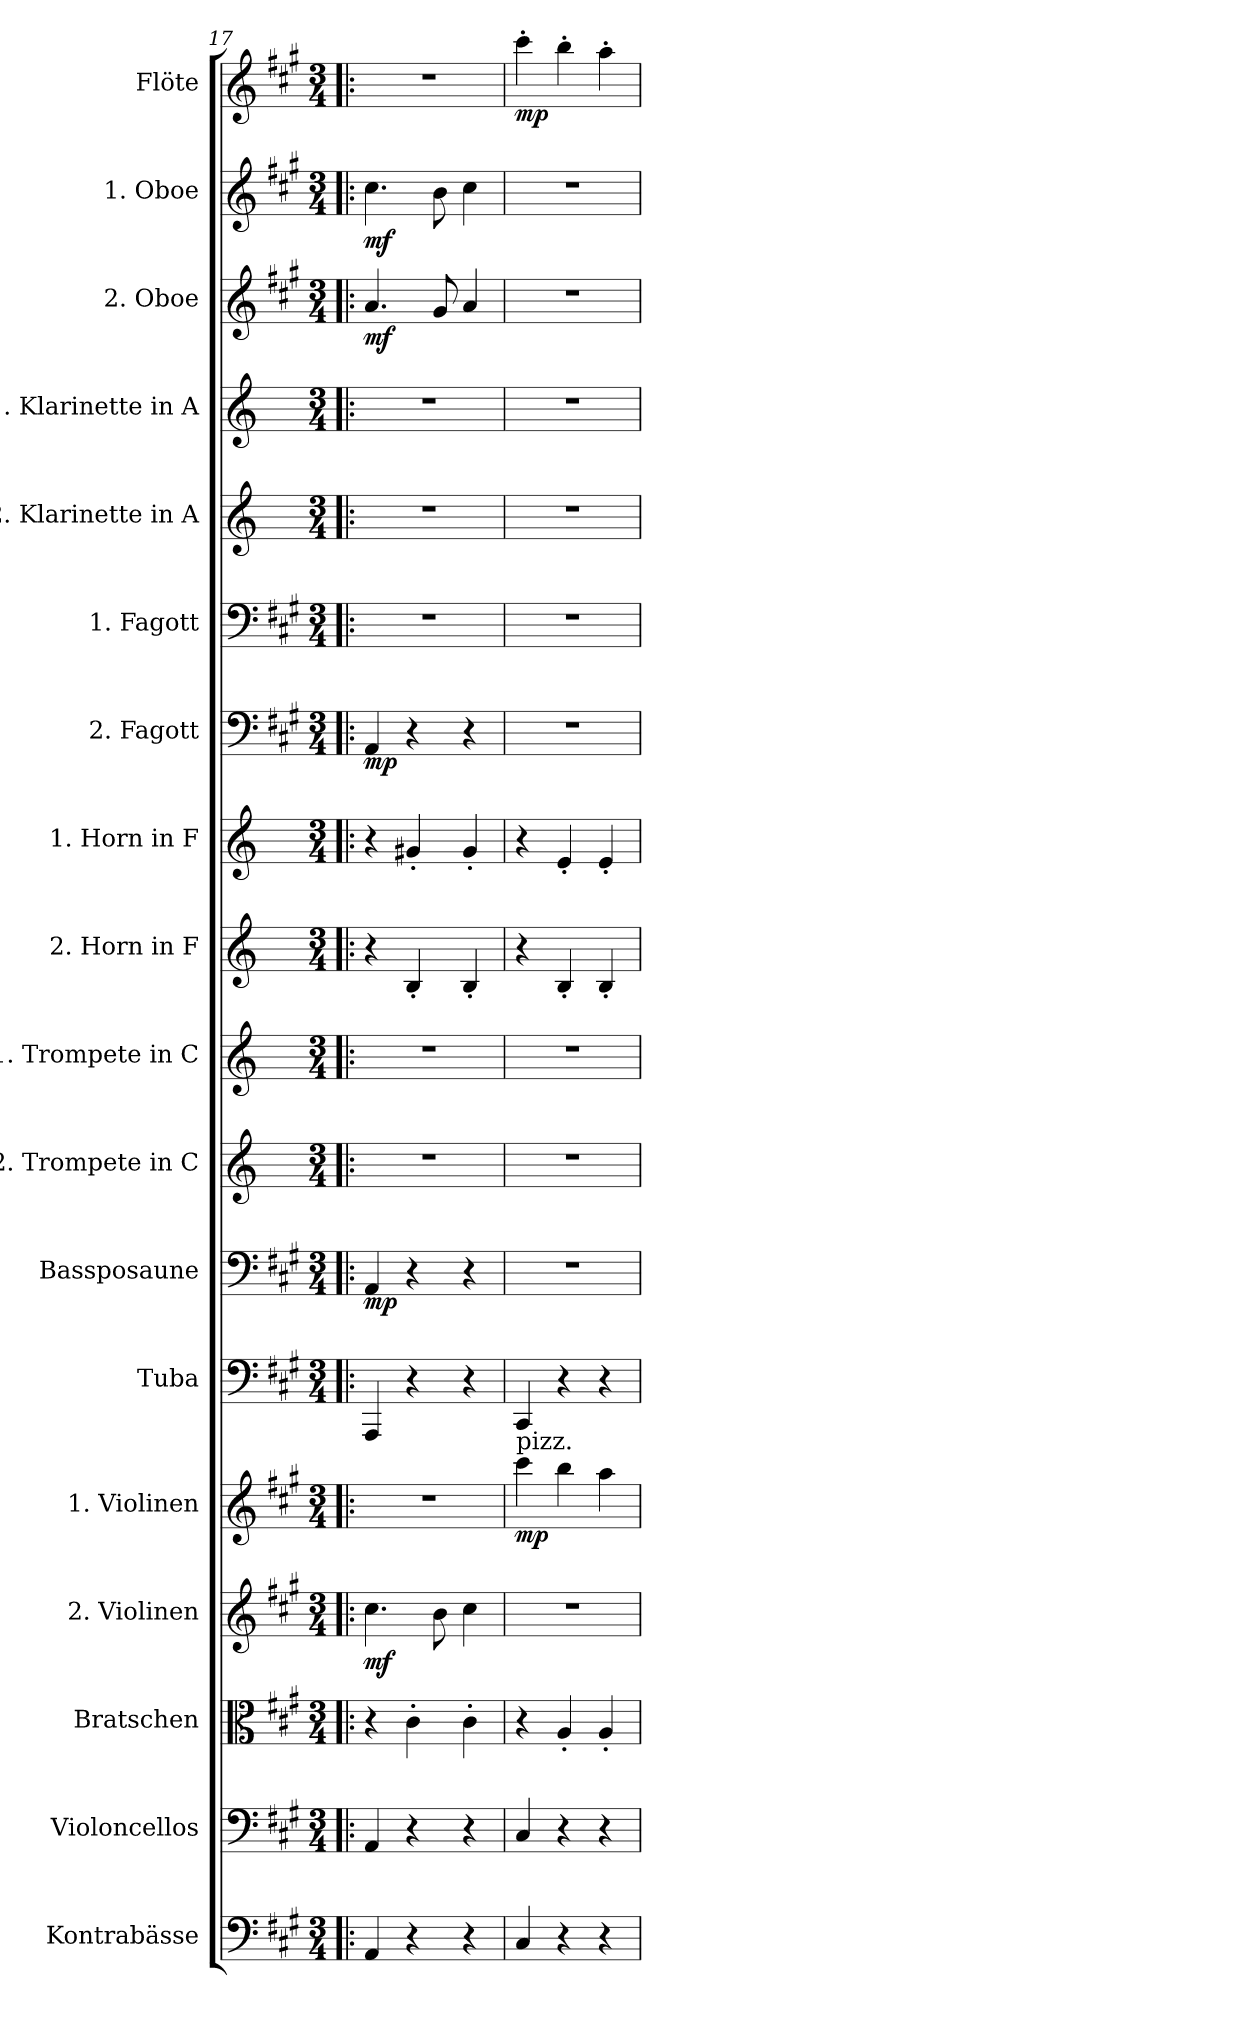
**kern	**kern	**kern	**kern	**dynam	**kern	**dynam	**kern	**kern	**dynam	**kern	**kern	**kern	**kern	**kern	**dynam	**kern	**kern	**kern	**kern	**dynam	**kern	**dynam	**kern	**dynam
*part18	*part17	*part16	*part15	*part15	*part14	*part14	*part13	*part12	*part12	*part11	*part10	*part9	*part8	*part7	*part7	*part6	*part5	*part4	*part3	*part3	*part2	*part2	*part1	*part1
*staff18	*staff17	*staff16	*staff15	*staff15	*staff14	*staff14	*staff13	*staff12	*staff12	*staff11	*staff10	*staff9	*staff8	*staff7	*staff7	*staff6	*staff5	*staff4	*staff3	*staff3	*staff2	*staff2	*staff1	*staff1
*I"Kontrabässe	*I"Violoncellos	*I"Bratschen	*I"2. Violinen	*	*I"1. Violinen	*	*I"Tuba	*I"Bassposaune	*	*I"2. Trompete in C	*I"1. Trompete in C	*I"2. Horn in F	*I"1. Horn in F	*I"2. Fagott	*	*I"1. Fagott	*I"2. Klarinette in A	*I"1. Klarinette in A	*I"2. Oboe	*	*I"1. Oboe	*	*I"Flöte	*
*I'Kbs.	*I'Vcs.	*I'Bran.	*I'2. Vln.	*	*I'1. Vln.	*	*I'Tba.	*I'B.psn.	*	*	*	*	*	*I'2. Fgt.	*	*I'1. Fgt.	*	*	*I'2. Ob.	*	*I'1. Ob.	*	*I'Fl.	*
!!LO:PB:g=z
*clefF4	*clefF4	*clefC3	*clefG2	*	*clefG2	*	*clefF4	*clefF4	*	*clefG2	*clefG2	*clefG2	*clefG2	*clefF4	*	*clefF4	*clefG2	*clefG2	*clefG2	*	*clefG2	*	*clefG2	*
*ITrd7c12	*	*	*	*	*	*	*	*	*	*	*	*ITrd4c7	*ITrd4c7	*	*	*	*ITrd2c3	*ITrd2c3	*	*	*	*	*	*
*k[f#c#g#]	*k[f#c#g#]	*k[f#c#g#]	*k[f#c#g#]	*	*k[f#c#g#]	*	*k[f#c#g#]	*k[f#c#g#]	*	*k[]	*k[]	*k[b-]	*k[b-]	*k[f#c#g#]	*	*k[f#c#g#]	*k[f#c#g#]	*k[f#c#g#]	*k[f#c#g#]	*	*k[f#c#g#]	*	*k[f#c#g#]	*
*M3/4	*M3/4	*M3/4	*M3/4	*	*M3/4	*	*M3/4	*M3/4	*	*M3/4	*M3/4	*M3/4	*M3/4	*M3/4	*	*M3/4	*M3/4	*M3/4	*M3/4	*	*M3/4	*	*M3/4	*
=17!|:	=17!|:	=17!|:	=17!|:	=17!|:	=17!|:	=17!|:	=17!|:	=17!|:	=17!|:	=17!|:	=17!|:	=17!|:	=17!|:	=17!|:	=17!|:	=17!|:	=17!|:	=17!|:	=17!|:	=17!|:	=17!|:	=17!|:	=17!|:	=17!|:
!	!	!	!	!LO:DY:b	!	!	!	!	!LO:DY:b	!	!	!	!	!	!LO:DY:b	!	!	!	!	!LO:DY:b	!	!LO:DY:b	!	!
4AAA/	4AA/	4r	4.cc#\	mf	2.r	.	4AAA/	4AA/	mp	2.r	2.r	4r	4r	4AA/	mp	2.r	2.r	2.r	4.a/	mf	4.cc#\	mf	2.r	.
4r	4r	4c#'\	.	.	.	.	4r	4r	.	.	.	4E'/	4c#X'/	4r	.	.	.	.	.	.	.	.	.	.
.	.	.	8b\	.	.	.	.	.	.	.	.	.	.	.	.	.	.	.	8g#/	.	8b\	.	.	.
4r	4r	4c#'\	4cc#\	.	.	.	4r	4r	.	.	.	4E'/	4c#'/	4r	.	.	.	.	4a/	.	4cc#\	.	.	.
=18	=18	=18	=18	=18	=18	=18	=18	=18	=18	=18	=18	=18	=18	=18	=18	=18	=18	=18	=18	=18	=18	=18	=18	=18
!	!	!	!	!	!LO:TX:a:t=pizz.	!	!	!	!	!	!	!	!	!	!	!	!	!	!	!	!	!	!	!
!	!	!	!	!	!	!LO:DY:b	!	!	!	!	!	!	!	!	!	!	!	!	!	!	!	!	!	!LO:DY:b
4CC#/	4C#/	4r	2.r	.	4ccc#\	mp	4CC#/	2.r	.	2.r	2.r	4r	4r	2.r	.	2.r	2.r	2.r	2.r	.	2.r	.	4ccc#'\	mp
4r	4r	4A'/	.	.	4bb\	.	4r	.	.	.	.	4E'/	4A'/	.	.	.	.	.	.	.	.	.	4bb'\	.
4r	4r	4A'/	.	.	4aa\	.	4r	.	.	.	.	4E'/	4A'/	.	.	.	.	.	.	.	.	.	4aa'\	.
=	=	=	=	=	=	=	=	=	=	=	=	=	=	=	=	=	=	=	=	=	=	=	=	=
*-	*-	*-	*-	*-	*-	*-	*-	*-	*-	*-	*-	*-	*-	*-	*-	*-	*-	*-	*-	*-	*-	*-	*-	*-
